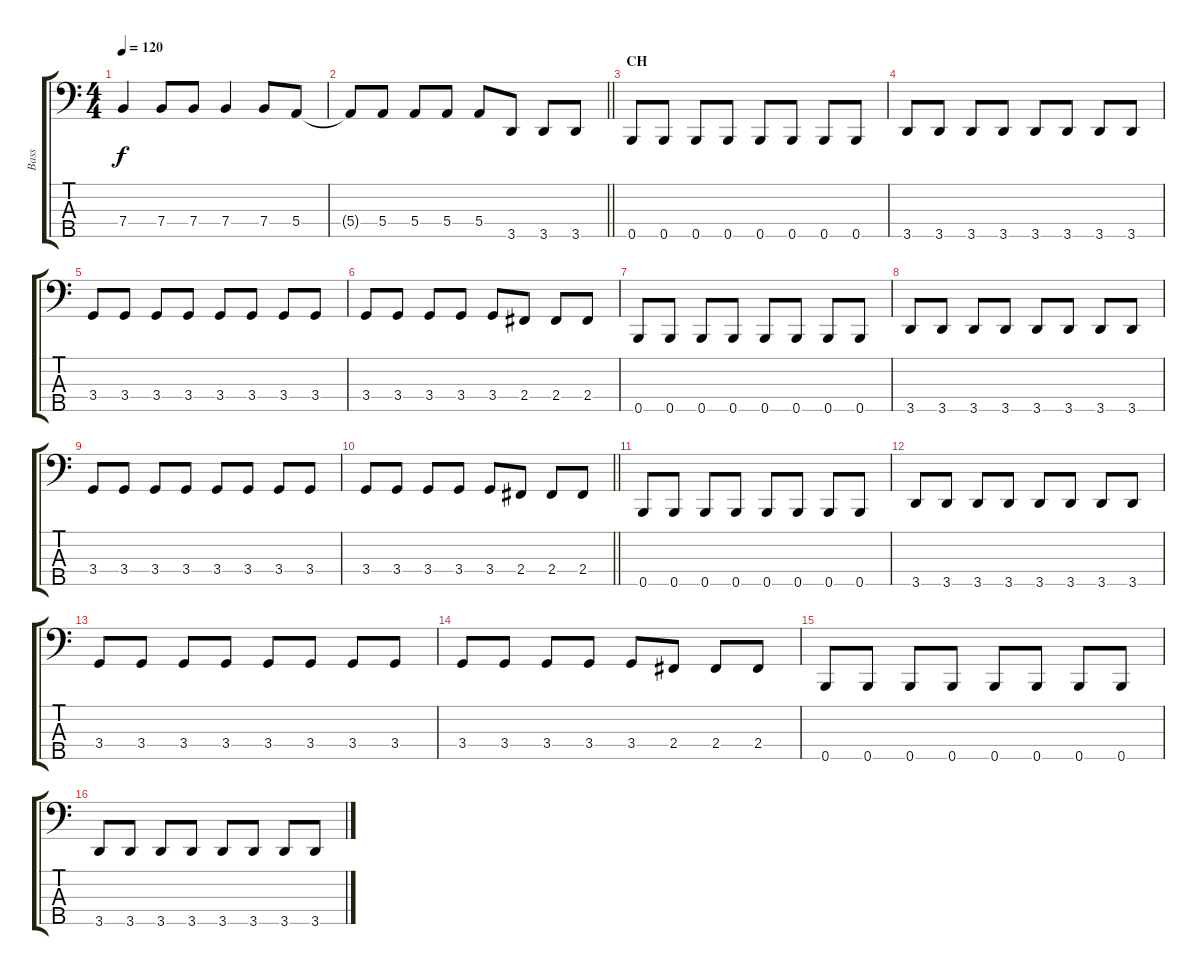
\track ("Bass" "Bass") {instrument electricbassfinger}
\staff {score tabs}
\tuning (G2 D2 A1 E1 B0) {hide}
\ts (4 4)
\tempo 120
\clef f4
\ks c
7.4.4{dy f} 7.4.8 7.4.8 7.4.4 7.4.8 5.4.8 |
\barLineRight lightlight
5.4{t}.8 5.4.8 5.4.8 5.4.8 5.4.8 3.5.8 3.5.8 3.5.8 |
\section ("" "CH")
0.5.8 0.5.8 0.5.8 0.5.8 0.5.8 0.5.8 0.5.8 0.5.8 |
3.5.8 3.5.8 3.5.8 3.5.8 3.5.8 3.5.8 3.5.8 3.5.8 |
3.4.8 3.4.8 3.4.8 3.4.8 3.4.8 3.4.8 3.4.8 3.4.8 |
3.4.8 3.4.8 3.4.8 3.4.8 3.4.8 2.4.8 2.4.8 2.4.8 |
0.5.8 0.5.8 0.5.8 0.5.8 0.5.8 0.5.8 0.5.8 0.5.8 |
3.5.8 3.5.8 3.5.8 3.5.8 3.5.8 3.5.8 3.5.8 3.5.8 |
3.4.8 3.4.8 3.4.8 3.4.8 3.4.8 3.4.8 3.4.8 3.4.8 |
\barLineRight lightlight
3.4.8 3.4.8 3.4.8 3.4.8 3.4.8 2.4.8 2.4.8 2.4.8 |
0.5.8 0.5.8 0.5.8 0.5.8 0.5.8 0.5.8 0.5.8 0.5.8 |
3.5.8 3.5.8 3.5.8 3.5.8 3.5.8 3.5.8 3.5.8 3.5.8 |
3.4.8 3.4.8 3.4.8 3.4.8 3.4.8 3.4.8 3.4.8 3.4.8 |
3.4.8 3.4.8 3.4.8 3.4.8 3.4.8 2.4.8 2.4.8 2.4.8 |
0.5.8 0.5.8 0.5.8 0.5.8 0.5.8 0.5.8 0.5.8 0.5.8 |
3.5.8 3.5.8 3.5.8 3.5.8 3.5.8 3.5.8 3.5.8 3.5.8
